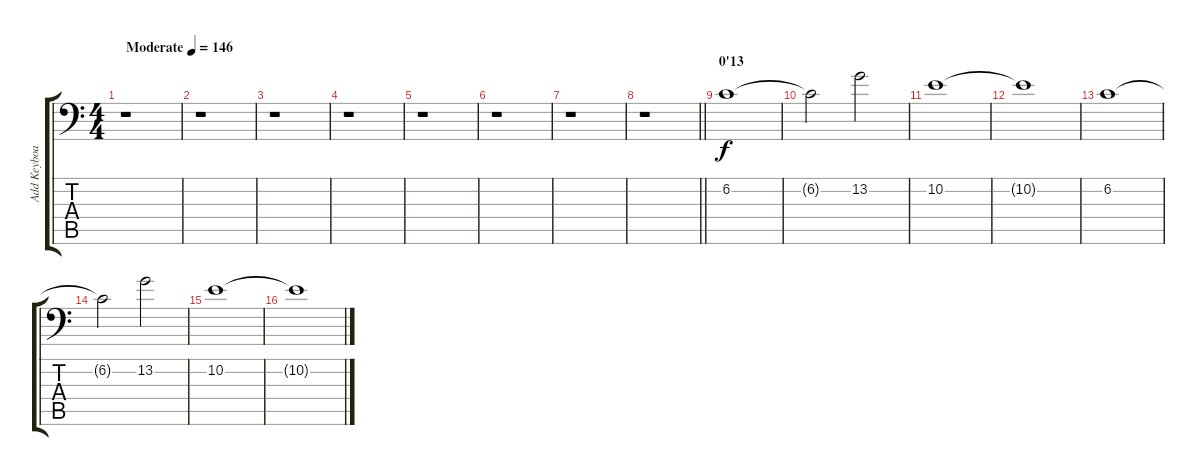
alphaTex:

\track ("Add Keyboards" "Add Keyboa") {instrument lead1square}
\staff {score tabs}
\tuning (B3 Gb3 D3 A2 E2 A1) {hide}
\ts (4 4)
\tempo (146 "Moderate")
\clef f4
\ks c
r.1{dy f instrument lead1square} |
r.1 |
r.1 |
r.1 |
r.1 |
r.1 |
r.1 |
\barLineRight lightlight
r.1 |
\section ("" "0'13")
6.2.1 |
6.2{t}.2 13.2.2 |
10.2.1 |
10.2{t}.1 |
6.2.1 |
6.2{t}.2 13.2.2 |
10.2.1 |
10.2{t}.1
